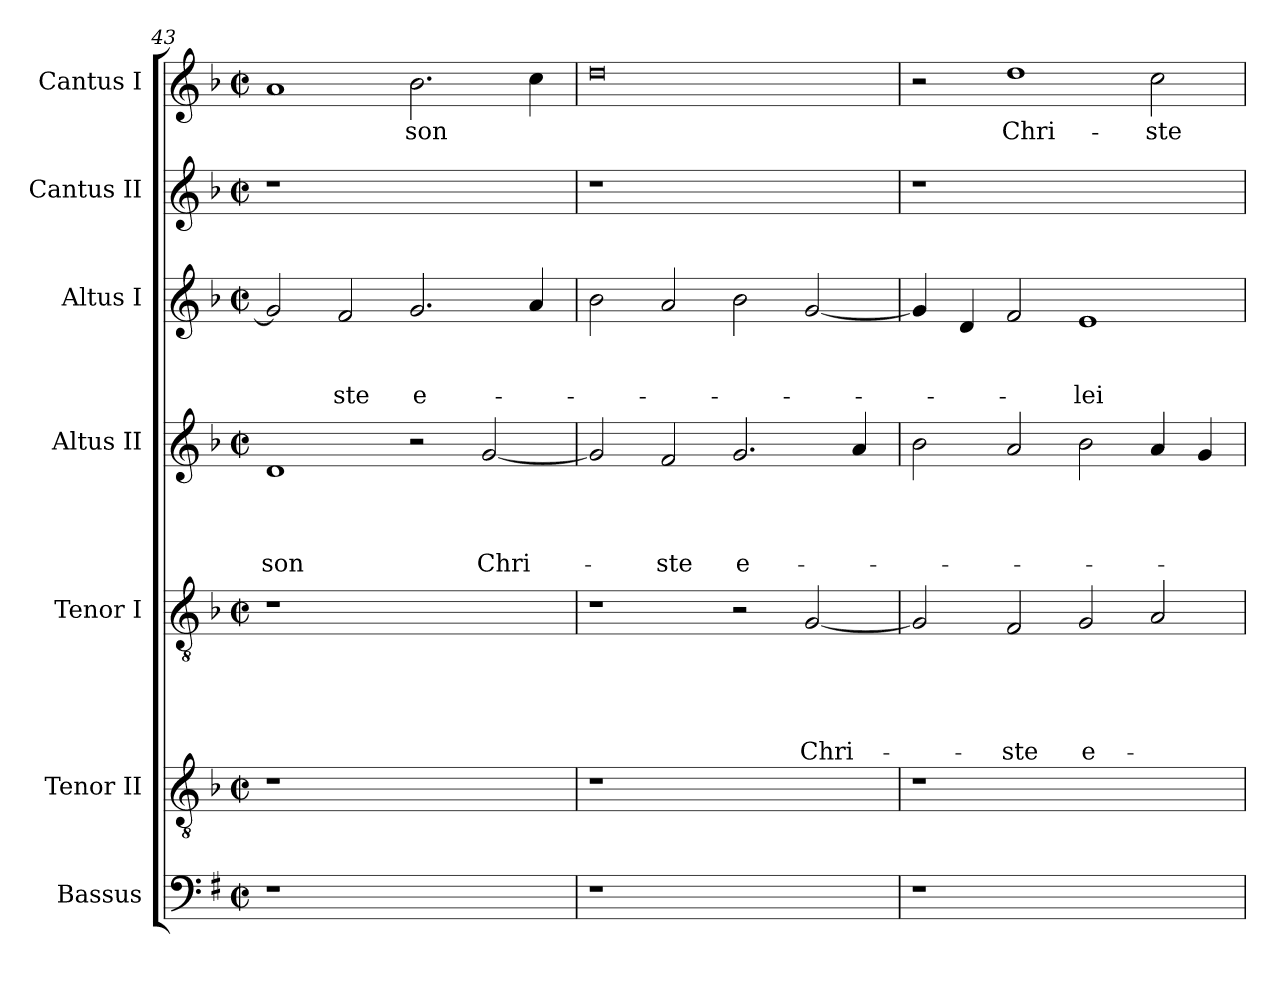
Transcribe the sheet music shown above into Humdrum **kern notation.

**kern	**kern	**kern	**text	**text	**text	**text	**text	**kern	**text	**text	**text	**text	**kern	**text	**text	**text	**kern	**kern	**text
*part7	*part6	*part5	*part5	*part5	*part5	*part5	*part5	*part4	*part4	*part4	*part4	*part4	*part3	*part3	*part3	*part3	*part2	*part1	*part1
*staff7	*staff6	*staff5	*staff5	*staff5	*staff5	*staff5	*staff5	*staff4	*staff4	*staff4	*staff4	*staff4	*staff3	*staff3	*staff3	*staff3	*staff2	*staff1	*staff1
*I"Bassus	*I"Tenor II	*I"Tenor I	*	*	*	*	*	*I"Altus II	*	*	*	*	*I"Altus I	*	*	*	*I"Cantus  II	*I"Cantus I	*
*I'B	*I'T2	*I'T1	*	*	*	*	*	*I'A2	*	*	*	*	*I'A1	*	*	*	*I'C2	*I'C1	*
*clefF4	*clefGv2	*clefGv2	*	*	*	*	*	*clefG2	*	*	*	*	*clefG2	*	*	*	*clefG2	*clefG2	*
*ITrd1c2	*ITrd8c14	*	*	*	*	*	*	*	*	*	*	*	*	*	*	*	*	*	*
*k[b-]	*k[b-]	*k[b-]	*	*	*	*	*	*k[b-]	*	*	*	*	*k[b-]	*	*	*	*k[b-]	*k[b-]	*
*d:	*d:	*d:	*	*	*	*	*	*d:	*	*	*	*	*d:	*	*	*	*d:	*d:	*
*M2/2	*M2/2	*M2/2	*	*	*	*	*	*M2/2	*	*	*	*	*M2/2	*	*	*	*M2/2	*M2/2	*
*met(c|)	*met(c|)	*met(c|)	*	*	*	*	*	*met(c|)	*	*	*	*	*met(c|)	*	*	*	*met(c|)	*met(c|)	*
=43	=43	=43	=43	=43	=43	=43	=43	=43	=43	=43	=43	=43	=43	=43	=43	=43	=43	=43	=43
!	!	!	!	!	!	!	!	!	!	!	!	!LO:LY:b	!	!	!	!	!	!	!
1r	1r	1r	.	.	.	.	.	1d	.	.	.	-son	2g/]	.	.	.	1r	1a	.
!	!	!	!	!	!	!	!	!	!	!	!	!	!	!	!	!LO:LY:b	!	!	!
.	.	.	.	.	.	.	.	.	.	.	.	.	2f/	.	.	-ste	.	.	.
!	!	!	!	!	!	!	!	!	!	!	!	!	!	!	!	!LO:LY:b	!	!	!LO:LY:b
1ryy	1ryy	1ryy	.	.	.	.	.	2r	.	.	.	.	2.g/	.	.	e-	1ryy	2.b-\	-son
!	!	!	!	!	!	!	!	!	!	!	!	!LO:LY:b	!	!	!	!	!	!	!
.	.	.	.	.	.	.	.	[2g/	.	.	.	Chri-	.	.	.	.	.	.	.
.	.	.	.	.	.	.	.	.	.	.	.	.	4a/	.	.	.	.	4cc\	.
=44	=44	=44	=44	=44	=44	=44	=44	=44	=44	=44	=44	=44	=44	=44	=44	=44	=44	=44	=44
1r	1r	1r	.	.	.	.	.	2g/]	.	.	.	.	2b-\	.	.	.	1r	0dd	.
!	!	!	!	!	!	!	!	!	!	!	!	!LO:LY:b	!	!	!	!	!	!	!
.	.	.	.	.	.	.	.	2f/	.	.	.	-ste	2a/	.	.	.	.	.	.
!	!	!	!	!	!	!	!	!	!	!	!	!LO:LY:b	!	!	!	!	!	!	!
1ryy	1ryy	2r	.	.	.	.	.	2.g/	.	.	.	e-	2b-\	.	.	.	1ryy	.	.
!	!	!	!	!	!	!	!LO:LY:b	!	!	!	!	!	!	!	!	!	!	!	!
.	.	[2G/	.	.	.	.	Chri-	.	.	.	.	.	[2g/	.	.	.	.	.	.
.	.	.	.	.	.	.	.	4a/	.	.	.	.	.	.	.	.	.	.	.
=45	=45	=45	=45	=45	=45	=45	=45	=45	=45	=45	=45	=45	=45	=45	=45	=45	=45	=45	=45
1r	1r	2G/]	.	.	.	.	.	2b-\	.	.	.	.	4g/]	.	.	.	1r	2r	.
.	.	.	.	.	.	.	.	.	.	.	.	.	4d/	.	.	.	.	.	.
!	!	!	!	!	!	!	!LO:LY:b	!	!	!	!	!	!	!	!	!	!	!	!LO:LY:b
.	.	2F/	.	.	.	.	-ste	2a/	.	.	.	.	2f/	.	.	.	.	1dd	Chri-
!	!	!	!	!	!	!	!LO:LY:b	!	!	!	!	!	!	!	!	!LO:LY:b	!	!	!
1ryy	1ryy	2G/	.	.	.	.	e-	2b-\	.	.	.	.	1e	.	.	-lei-	1ryy	.	.
!	!	!	!	!	!	!	!	!	!	!	!	!	!	!	!	!	!	!	!LO:LY:b
.	.	2A/	.	.	.	.	.	4a/	.	.	.	.	.	.	.	.	.	2cc\	-ste
.	.	.	.	.	.	.	.	4g/	.	.	.	.	.	.	.	.	.	.	.
=	=	=	=	=	=	=	=	=	=	=	=	=	=	=	=	=	=	=	=
*-	*-	*-	*-	*-	*-	*-	*-	*-	*-	*-	*-	*-	*-	*-	*-	*-	*-	*-	*-
